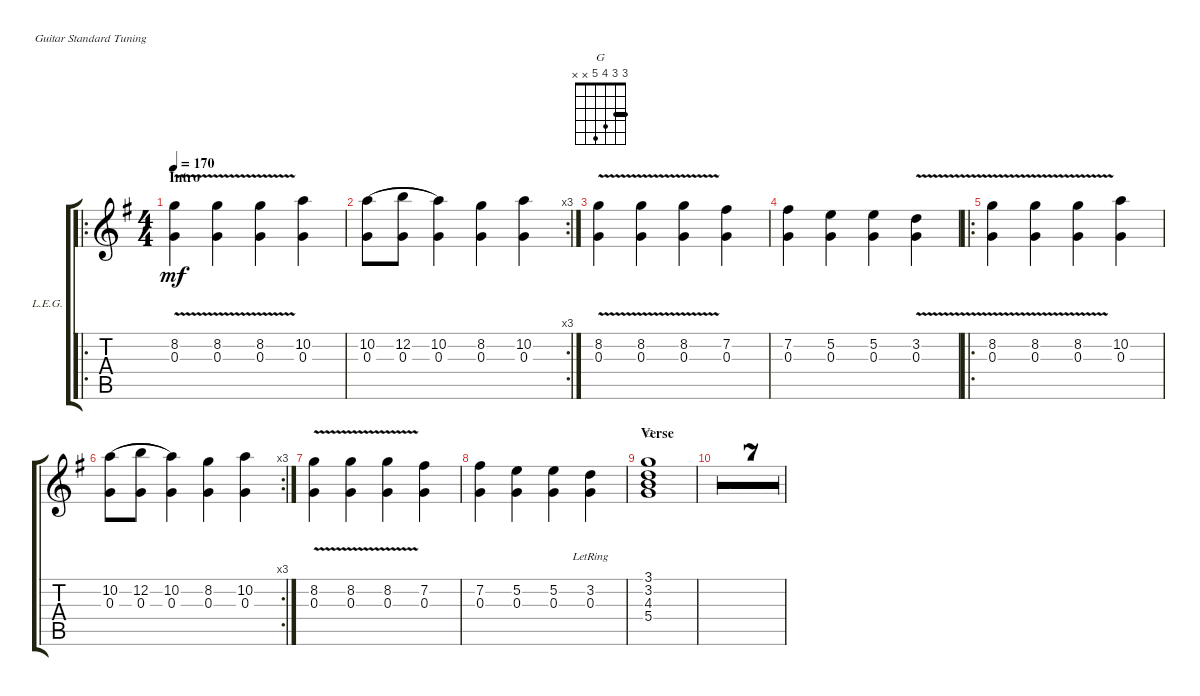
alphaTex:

\defaultSystemsLayout 4
\bracketExtendMode groupsimilarinstruments
\firstSystemTrackNameOrientation horizontal
\otherSystemsTrackNameOrientation horizontal
\track ("Lead Electric Guitar" "L.E.G.") {multiBarRest instrument distortionguitar}
\staff {score tabs}
\tuning (E4 B3 G3 D3 A2 E2)
\chord ("G" 3 3 4 5 x x) {barre 3}
\ro
\ts (4 4)
\section ("" "Intro")
\tempo 170
\clef g2
\ks g
(8.2{v} 0.3).4{lyrics (0 "") lyrics (1 "") lyrics (2 "") lyrics (3 "") lyrics (4 "") dy mf instrument distortionguitar} (8.2{v} 0.3).4{lyrics (0 "") lyrics (1 "") lyrics (2 "") lyrics (3 "") lyrics (4 "")} (8.2{v} 0.3).4{lyrics (0 "") lyrics (1 "") lyrics (2 "") lyrics (3 "") lyrics (4 "")} (10.2 0.3).4{lyrics (0 "") lyrics (1 "") lyrics (2 "") lyrics (3 "") lyrics (4 "")} |
\rc 3
(10.2 0.3).8{lyrics (0 "") lyrics (1 "") lyrics (2 "") lyrics (3 "") lyrics (4 "") legatoorigin} (12.2 0.3).8{lyrics (0 "") lyrics (1 "") lyrics (2 "") lyrics (3 "") lyrics (4 "") legatoorigin} (10.2 0.3).4{lyrics (0 "") lyrics (1 "") lyrics (2 "") lyrics (3 "") lyrics (4 "")} (8.2 0.3).4{lyrics (0 "") lyrics (1 "") lyrics (2 "") lyrics (3 "") lyrics (4 "")} (10.2 0.3).4 |
(8.2{v} 0.3).4{lyrics (0 "") lyrics (1 "") lyrics (2 "") lyrics (3 "") lyrics (4 "")} (8.2{v} 0.3).4{lyrics (0 "") lyrics (1 "") lyrics (2 "") lyrics (3 "") lyrics (4 "")} (8.2{v} 0.3).4{lyrics (0 "") lyrics (1 "") lyrics (2 "") lyrics (3 "") lyrics (4 "")} (7.2 0.3).4{lyrics (0 "") lyrics (1 "") lyrics (2 "") lyrics (3 "") lyrics (4 "")} |
(7.2 0.3).4{lyrics (0 "") lyrics (1 "") lyrics (2 "") lyrics (3 "") lyrics (4 "")} (5.2 0.3).4{lyrics (0 "") lyrics (1 "") lyrics (2 "") lyrics (3 "") lyrics (4 "")} (5.2 0.3).4{lyrics (0 "") lyrics (1 "") lyrics (2 "") lyrics (3 "") lyrics (4 "")} (3.2{v} 0.3).4{lyrics (0 "") lyrics (1 "") lyrics (2 "") lyrics (3 "") lyrics (4 "")} |
\ro
(8.2{v} 0.3).4{lyrics (0 "") lyrics (1 "") lyrics (2 "") lyrics (3 "") lyrics (4 "")} (8.2{v} 0.3).4{lyrics (0 "") lyrics (1 "") lyrics (2 "") lyrics (3 "") lyrics (4 "")} (8.2{v} 0.3).4{lyrics (0 "") lyrics (1 "") lyrics (2 "") lyrics (3 "") lyrics (4 "")} (10.2 0.3).4{lyrics (0 "") lyrics (1 "") lyrics (2 "") lyrics (3 "") lyrics (4 "")} |
\rc 3
(10.2 0.3).8{lyrics (0 "") lyrics (1 "") lyrics (2 "") lyrics (3 "") lyrics (4 "") legatoorigin} (12.2 0.3).8{lyrics (0 "") lyrics (1 "") lyrics (2 "") lyrics (3 "") lyrics (4 "") legatoorigin} (10.2 0.3).4{lyrics (0 "") lyrics (1 "") lyrics (2 "") lyrics (3 "") lyrics (4 "")} (8.2 0.3).4{lyrics (0 "") lyrics (1 "") lyrics (2 "") lyrics (3 "") lyrics (4 "")} (10.2 0.3).4 |
(8.2{v} 0.3).4{lyrics (0 "") lyrics (1 "") lyrics (2 "") lyrics (3 "") lyrics (4 "")} (8.2{v} 0.3).4{lyrics (0 "") lyrics (1 "") lyrics (2 "") lyrics (3 "") lyrics (4 "")} (8.2{v} 0.3).4{lyrics (0 "") lyrics (1 "") lyrics (2 "") lyrics (3 "") lyrics (4 "")} (7.2 0.3).4{lyrics (0 "") lyrics (1 "") lyrics (2 "") lyrics (3 "") lyrics (4 "")} |
(7.2 0.3).4{lyrics (0 "") lyrics (1 "") lyrics (2 "") lyrics (3 "") lyrics (4 "")} (5.2 0.3).4{lyrics (0 "") lyrics (1 "") lyrics (2 "") lyrics (3 "") lyrics (4 "")} (5.2 0.3).4{lyrics (0 "") lyrics (1 "") lyrics (2 "") lyrics (3 "") lyrics (4 "")} (3.2{lr} 0.3).4{lyrics (0 "") lyrics (1 "") lyrics (2 "") lyrics (3 "") lyrics (4 "")} |
\section ("" "Verse")
(5.4 4.3 3.2 3.1).1{ch "G"} |
r.1 |
r.1 |
r.1 |
r.1 |
r.1 |
r.1 |
r.1
